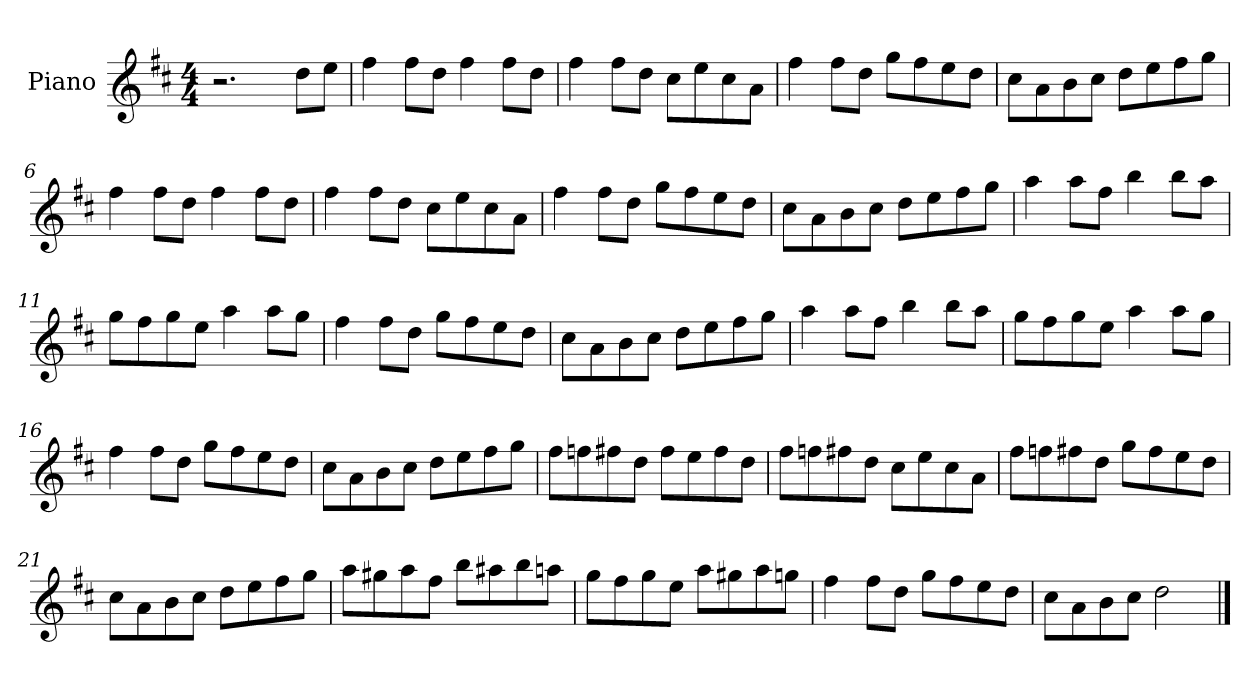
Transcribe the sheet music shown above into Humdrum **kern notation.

**kern
*part1
*staff1
*I"Piano
*I'Pno
*clefG2
*k[f#c#]
*M4/4
=1
2.r
8dd\L
8ee\J
=2
4ff#\
8ff#\L
8dd\J
4ff#\
8ff#\L
8dd\J
=3
4ff#\
8ff#\L
8dd\J
8cc#\L
8ee\
8cc#\
8a\J
=4
4ff#\
8ff#\L
8dd\J
8gg\L
8ff#\
8ee\
8dd\J
=5
8cc#\L
8a\
8b\
8cc#\J
8dd\L
8ee\
8ff#\
8gg\J
=6
4ff#\
8ff#\L
8dd\J
4ff#\
8ff#\L
8dd\J
=7
4ff#\
8ff#\L
8dd\J
8cc#\L
8ee\
8cc#\
8a\J
=8
4ff#\
8ff#\L
8dd\J
8gg\L
8ff#\
8ee\
8dd\J
=9
8cc#\L
8a\
8b\
8cc#\J
8dd\L
8ee\
8ff#\
8gg\J
=10
4aa\
8aa\L
8ff#\J
4bb\
8bb\L
8aa\J
=11
8gg\L
8ff#\
8gg\
8ee\J
4aa\
8aa\L
8gg\J
=12
4ff#\
8ff#\L
8dd\J
8gg\L
8ff#\
8ee\
8dd\J
=13
8cc#\L
8a\
8b\
8cc#\J
8dd\L
8ee\
8ff#\
8gg\J
=14
4aa\
8aa\L
8ff#\J
4bb\
8bb\L
8aa\J
=15
8gg\L
8ff#\
8gg\
8ee\J
4aa\
8aa\L
8gg\J
=16
4ff#\
8ff#\L
8dd\J
8gg\L
8ff#\
8ee\
8dd\J
=17
8cc#\L
8a\
8b\
8cc#\J
8dd\L
8ee\
8ff#\
8gg\J
=18
8ff#\L
8ffn\
8ff#X\
8dd\J
8ff#\L
8ee\
8ff#\
8dd\J
=19
8ff#\L
8ffn\
8ff#X\
8dd\J
8cc#\L
8ee\
8cc#\
8a\J
=20
8ff#\L
8ffn\
8ff#X\
8dd\J
8gg\L
8ff#\
8ee\
8dd\J
=21
8cc#\L
8a\
8b\
8cc#\J
8dd\L
8ee\
8ff#\
8gg\J
=22
8aa\L
8gg#X\
8aa\
8ff#\J
8bb\L
8aa#X\
8bb\
8aan\J
=23
8gg\L
8ff#\
8gg\
8ee\J
8aa\L
8gg#X\
8aa\
8ggn\J
=24
4ff#\
8ff#\L
8dd\J
8gg\L
8ff#\
8ee\
8dd\J
=25
8cc#\L
8a\
8b\
8cc#\J
2dd\
==
*-
